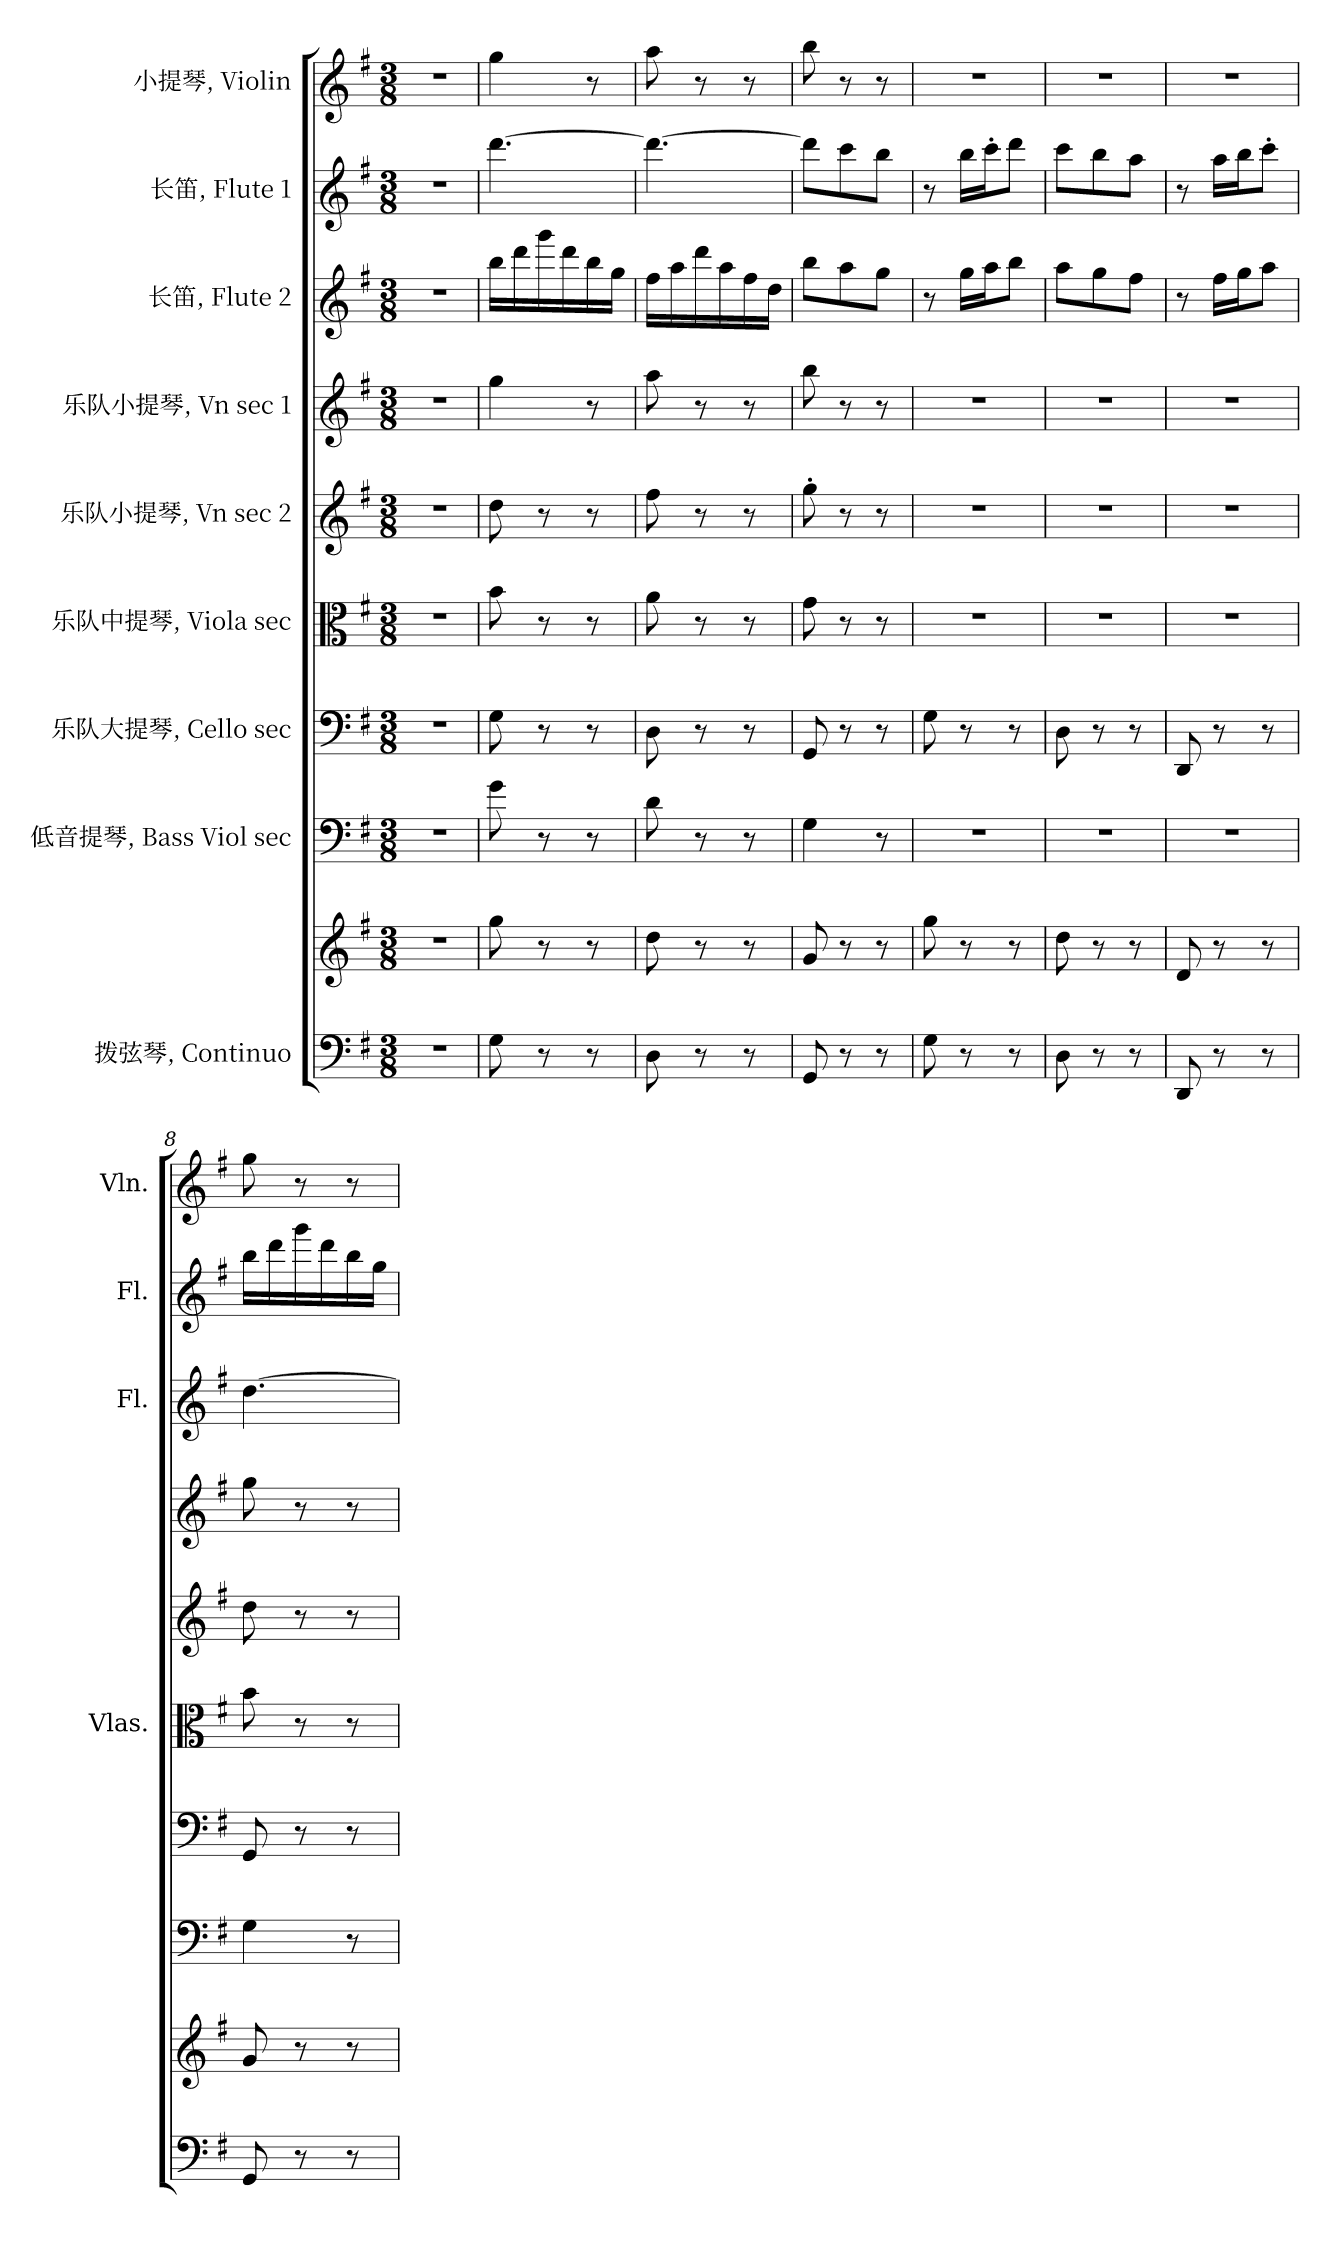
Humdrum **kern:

**kern	**kern	**kern	**kern	**kern	**kern	**kern	**kern	**kern	**kern
*part9	*part9	*part8	*part7	*part6	*part5	*part4	*part3	*part2	*part1
*staff10	*staff9	*staff8	*staff7	*staff6	*staff5	*staff4	*staff3	*staff2	*staff1
*I"拨弦琴, Continuo	*	*I"低音提琴, Bass Viol sec	*I"乐队大提琴, Cello sec	*I"乐队中提琴, Viola sec	*I"乐队小提琴, Vn sec 2	*I"乐队小提琴, Vn sec 1	*I"长笛, Flute 2	*I"长笛, Flute 1	*I"小提琴, Violin
*	*	*	*	*I'Vlas.	*	*	*I'Fl.	*I'Fl.	*I'Vln.
*clefF4	*clefG2	*clefF4	*clefF4	*clefC3	*clefG2	*clefG2	*clefG2	*clefG2	*clefG2
*	*	*ITrd7c12	*	*	*	*	*	*	*
*k[f#]	*k[f#]	*k[f#]	*k[f#]	*k[f#]	*k[f#]	*k[f#]	*k[f#]	*k[f#]	*k[f#]
*M3/8	*M3/8	*M3/8	*M3/8	*M3/8	*M3/8	*M3/8	*M3/8	*M3/8	*M3/8
*MM80	*MM80	*MM80	*MM80	*MM80	*MM80	*MM80	*MM80	*MM80	*MM80
=1	=1	=1	=1	=1	=1	=1	=1	=1	=1
4.r	4.r	4.r	4.r	4.r	4.r	4.r	4.r	4.r	4.r
=2	=2	=2	=2	=2	=2	=2	=2	=2	=2
8G\	8gg\	8G\	8G\	8b\	8dd\	4gg\	16bb\LL	[4.ddd\	4gg\
.	.	.	.	.	.	.	16ddd\	.	.
8r	8r	8r	8r	8r	8r	.	16ggg\	.	.
.	.	.	.	.	.	.	16ddd\	.	.
8r	8r	8r	8r	8r	8r	8r	16bb\	.	8r
.	.	.	.	.	.	.	16gg\JJ	.	.
=3	=3	=3	=3	=3	=3	=3	=3	=3	=3
8D\	8dd\	8D\	8D\	8a\	8ff#\	8aa\	16ff#\LL	4.ddd\_	8aa\
.	.	.	.	.	.	.	16aa\	.	.
8r	8r	8r	8r	8r	8r	8r	16ddd\	.	8r
.	.	.	.	.	.	.	16aa\	.	.
8r	8r	8r	8r	8r	8r	8r	16ff#\	.	8r
.	.	.	.	.	.	.	16dd\JJ	.	.
=4	=4	=4	=4	=4	=4	=4	=4	=4	=4
8GG/	8g/	4GG\	8GG/	8g\	8gg'\	8bb\	8bb\L	8ddd\L]	8bb\
8r	8r	.	8r	8r	8r	8r	8aa\	8ccc\	8r
8r	8r	8r	8r	8r	8r	8r	8gg\J	8bb\J	8r
=5	=5	=5	=5	=5	=5	=5	=5	=5	=5
8G\	8gg\	4.r	8G\	4.r	4.r	4.r	8r	8r	4.r
8r	8r	.	8r	.	.	.	16gg\LL	16bb\LL	.
.	.	.	.	.	.	.	16aa\J	16ccc'\J	.
8r	8r	.	8r	.	.	.	8bb\J	8ddd\J	.
!!LO:PB:g=z
=6	=6	=6	=6	=6	=6	=6	=6	=6	=6
8D\	8dd\	4.r	8D\	4.r	4.r	4.r	8aa\L	8ccc\L	4.r
8r	8r	.	8r	.	.	.	8gg\	8bb\	.
8r	8r	.	8r	.	.	.	8ff#\J	8aa\J	.
=7	=7	=7	=7	=7	=7	=7	=7	=7	=7
8DD/	8d/	4.r	8DD/	4.r	4.r	4.r	8r	8r	4.r
8r	8r	.	8r	.	.	.	16ff#\LL	16aa\LL	.
.	.	.	.	.	.	.	16gg\J	16bb\J	.
8r	8r	.	8r	.	.	.	8aa\J	8ccc'\J	.
=8	=8	=8	=8	=8	=8	=8	=8	=8	=8
8GG/	8g/	4GG\	8GG/	8b\	8dd\	8gg\	[4.dd\	16bb\LL	8gg\
.	.	.	.	.	.	.	.	16ddd\	.
8r	8r	.	8r	8r	8r	8r	.	16ggg\	8r
.	.	.	.	.	.	.	.	16ddd\	.
8r	8r	8r	8r	8r	8r	8r	.	16bb\	8r
.	.	.	.	.	.	.	.	16gg\JJ	.
=	=	=	=	=	=	=	=	=	=
*-	*-	*-	*-	*-	*-	*-	*-	*-	*-
